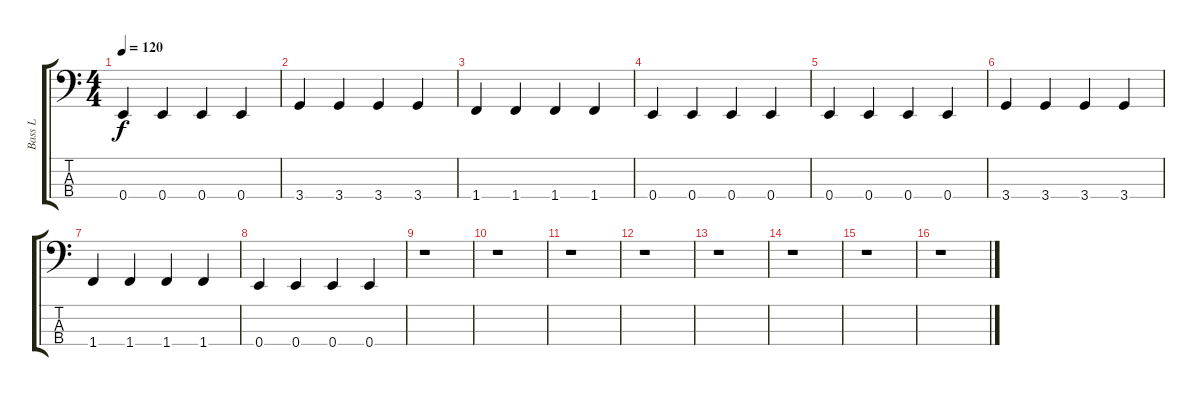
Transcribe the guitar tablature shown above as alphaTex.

\track ("Bass L" "Bass L") {instrument acousticbass}
\staff {score tabs}
\tuning (G2 D2 A1 E1) {hide}
\ts (4 4)
\tempo 120
\clef f4
\ks c
0.4.4{dy f} 0.4.4 0.4.4 0.4.4 |
3.4.4 3.4.4 3.4.4 3.4.4 |
1.4.4 1.4.4 1.4.4 1.4.4 |
0.4.4 0.4.4 0.4.4 0.4.4 |
0.4.4 0.4.4 0.4.4 0.4.4 |
3.4.4 3.4.4 3.4.4 3.4.4 |
1.4.4 1.4.4 1.4.4 1.4.4 |
0.4.4 0.4.4 0.4.4 0.4.4 |
r.1 |
r.1 |
r.1 |
r.1 |
r.1 |
r.1 |
r.1 |
r.1
